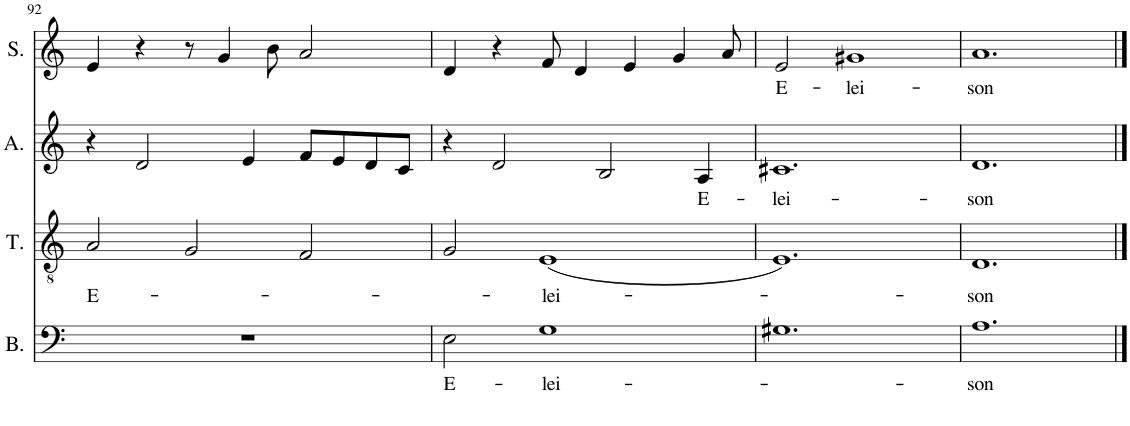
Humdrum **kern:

**kern	**text	**kern	**text	**kern	**text	**kern	**text
*part4	*part4	*part3	*part3	*part2	*part2	*part1	*part1
*staff4	*staff4	*staff3	*staff3	*staff2	*staff2	*staff1	*staff1
*I"Bass	*	*I"Tenor	*	*I"Alto	*	*I"Soprano	*
*I'B.	*	*I'T.	*	*I'A.	*	*I'S.	*
!!LO:PB:g=z
*clefF4	*	*clefGv2	*	*clefG2	*	*clefG2	*
*k[]	*	*k[]	*	*k[]	*	*k[]	*
*M3/2	*	*M3/2	*	*M3/2	*	*M3/2	*
=92	=92	=92	=92	=92	=92	=92	=92
!	!	!	!LO:LY:b	!	!	!	!
1.r	.	2A/	E-	4r	.	4e/	.
.	.	.	.	2d/	.	4r	.
.	.	2G/	.	.	.	8r	.
.	.	.	.	.	.	4g/	.
.	.	.	.	4e/	.	.	.
.	.	.	.	.	.	8b\	.
.	.	2F/	.	8f/L	.	2a/	.
.	.	.	.	8e/	.	.	.
.	.	.	.	8d/	.	.	.
.	.	.	.	8c/J	.	.	.
=93	=93	=93	=93	=93	=93	=93	=93
!	!LO:LY:b	!	!	!	!	!	!
2E\	E-	2G/	.	4r	.	4d/	.
.	.	.	.	2d/	.	4r	.
!	!LO:LY:b	!	!LO:LY:b	!	!	!	!
1G	-lei-	(1E	-lei-	.	.	8f/	.
.	.	.	.	.	.	4d/	.
.	.	.	.	2B/	.	.	.
.	.	.	.	.	.	4e/	.
.	.	.	.	.	.	4g/	.
!	!	!	!	!	!LO:LY:b	!	!
.	.	.	.	4A/	E-	.	.
.	.	.	.	.	.	8a/	.
=94	=94	=94	=94	=94	=94	=94	=94
!	!	!	!	!	!LO:LY:b	!	!LO:LY:b
1.G#X	.	1.E)	.	1.c#X	-lei-	2e/	E-
!	!	!	!	!	!	!	!LO:LY:b
.	.	.	.	.	.	1g#X	-lei-
=95	=95	=95	=95	=95	=95	=95	=95
!	!LO:LY:b	!	!LO:LY:b	!	!LO:LY:b	!	!LO:LY:b
1.A	-son	1.D	-son	1.d	-son	1.a	-son
==	==	==	==	==	==	==	==
*-	*-	*-	*-	*-	*-	*-	*-
